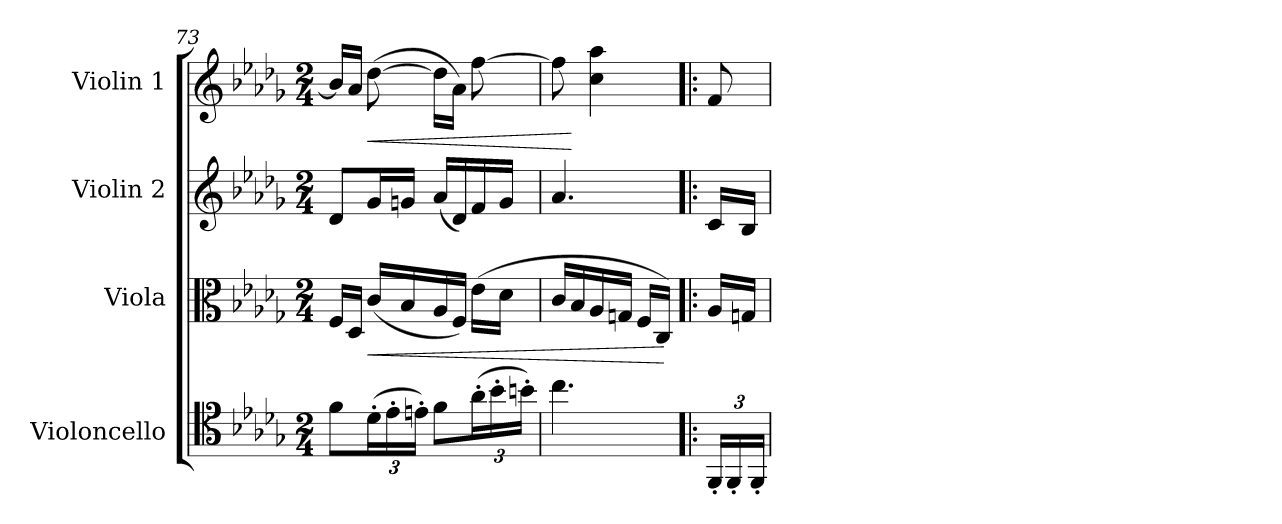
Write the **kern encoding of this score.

**kern	**kern	**dynam	**kern	**kern	**dynam
*part4	*part3	*part3	*part2	*part1	*part1
*staff4	*staff3	*staff3	*staff2	*staff1	*staff1
*I"Violoncello	*I"Viola	*	*I"Violin 2	*I"Violin 1	*
*I'Vc	*I'Vla	*	*I'Vln	*I'Vln	*
*clefC4	*clefC3	*	*clefG2	*clefG2	*
*k[b-e-a-d-g-]	*k[b-e-a-d-g-]	*	*k[b-e-a-d-g-]	*k[b-e-a-d-g-]	*
*M2/4	*M2/4	*	*M2/4	*M2/4	*
=73	=73	=73	=73	=73	=73
8f\L	16F/	.	8d-/L	16b-/LL]	.
.	16D-/JJ	.	.	16a-/JJ	.
*Xbrackettup	*	*	*	*	*
!	!	!LO:HP:b	!	!	!LO:HP:b
(24d-'\L	(16c/LL	<	16g-/L	([8dd-\	<
24e-'\	.	.	.	.	.
.	16B-/	.	16gn/JJ	.	.
24en'\JJ)	.	.	.	.	.
8f\L	16A-/	.	(16a-/LL	16dd-\LL]	.
.	16F/JJ)	.	16d-/)	16a-\JJ)	.
(24a-'\L	(16e-\LL	.	16f/	[8ff\	.
24b-'\	.	.	.	.	.
.	16d-\JJ	.	16g/JJ	.	.
24bn'\JJ)	.	.	.	.	.
=74	=74	=74	=74	=74	=74
*^	*	*	*^	*^	*
4.cc\	16ryy	16c/LL	.	4.a-/	16ryy	8ff\]	16ryy	.
.	16ryy	16B-/	.	.	16ryy	.	16ryy	[
.	8ryy	16A-/	.	.	8ryy	4cc\ 4aa-\	8ryy	.
.	.	16Gn/JJ	.	.	.	.	.	.
.	8ryy	16F/LL	.	.	8ryy	.	8ryy	.
.	.	16C/JJ)	.	.	.	.	.	.
*	*	*	*	*v	*v	*	*	*
*v	*v	*	*	*	*v	*v	*
.	.	[	.	.	.
=74X11!|:	=74X11!|:	=74X11!|:	=74X11!|:	=74X11!|:	=74X11!|:
24FF'/LL	16A-/LL	.	16c/LL	8f/	.
24FF'/	.	.	.	.	.
.	16Gn/JJ	.	16B-/JJ	.	.
24FF'/JJ	.	.	.	.	.
=	=	=	=	=	=
*-	*-	*-	*-	*-	*-
